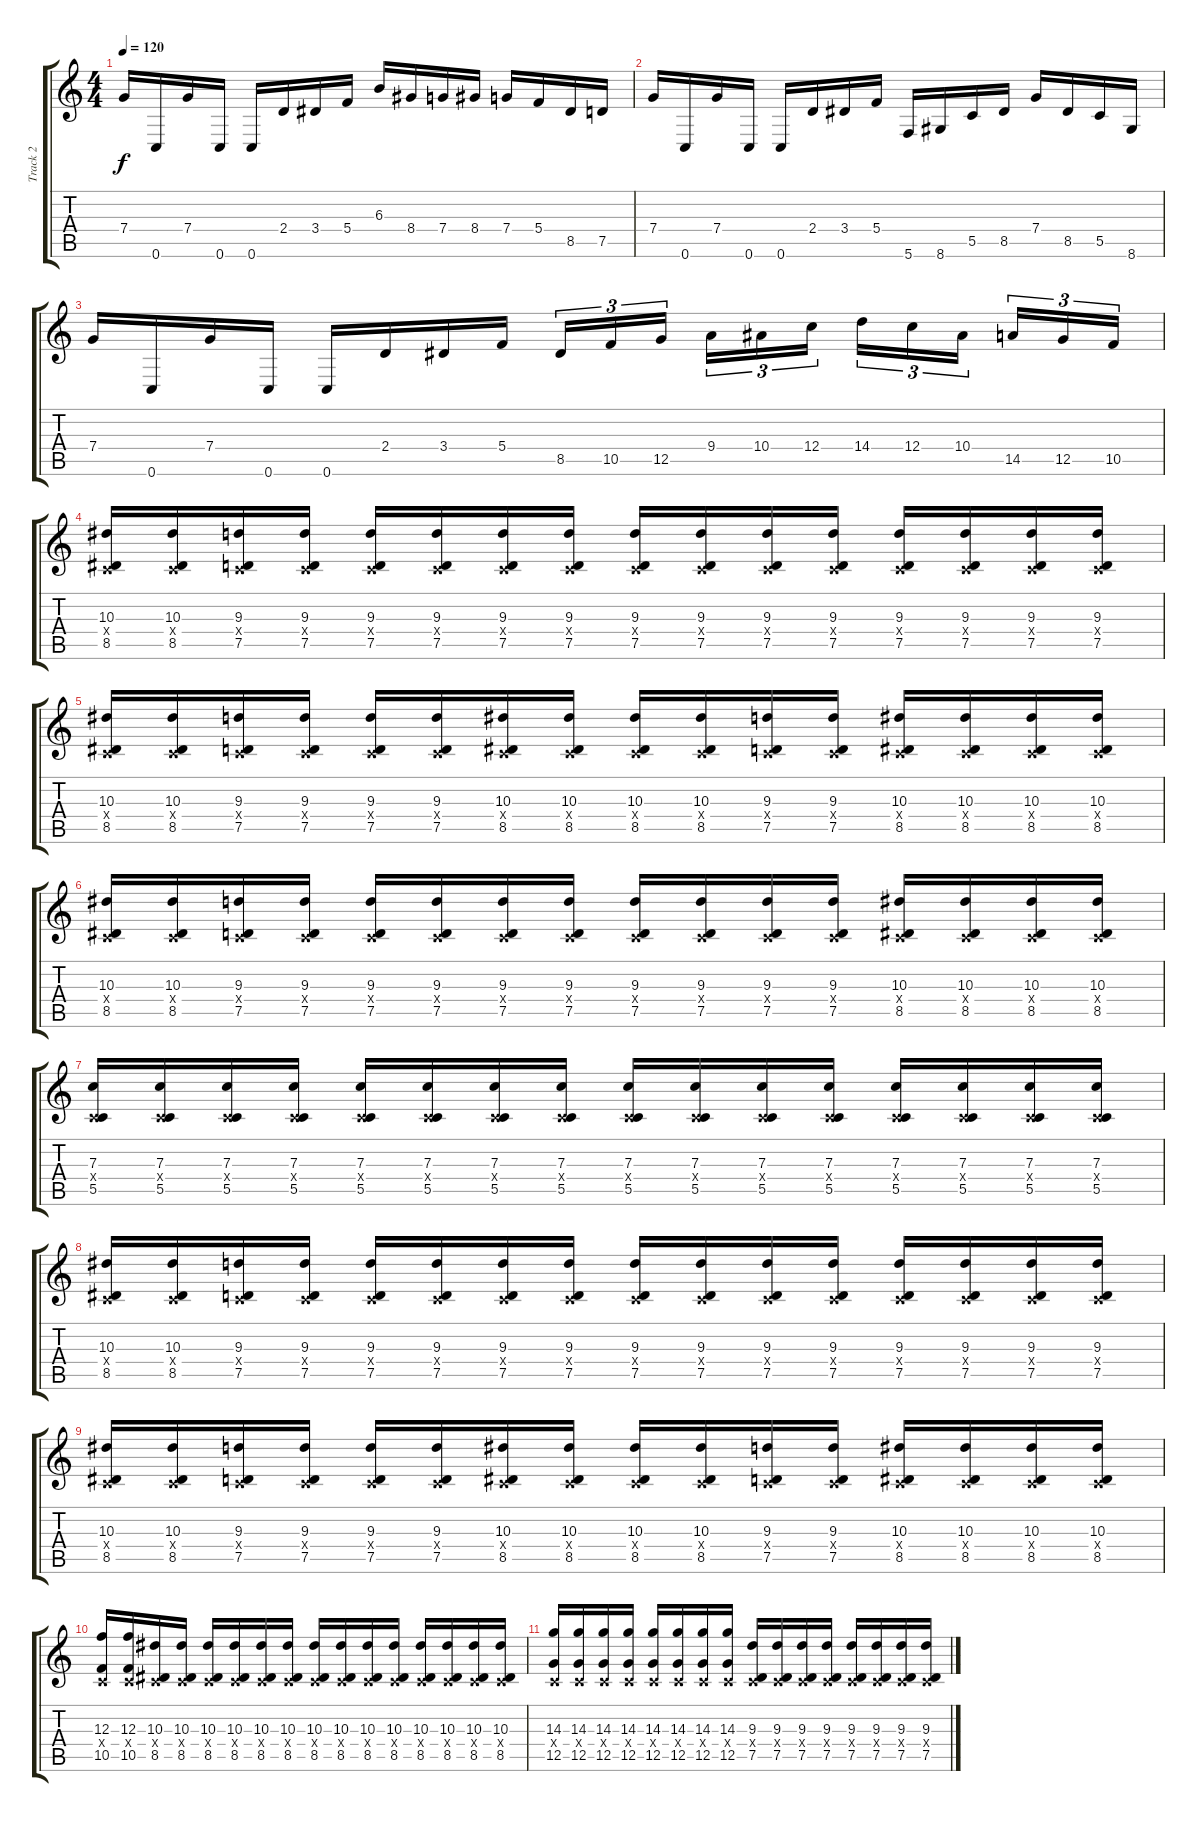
\track ("Track 2" "Track 2") {instrument distortionguitar}
\staff {score tabs}
\tuning (D4 A3 F3 C3 G2 C2) {hide}
\ts (4 4)
\tempo 120
\clef g2
\ks c
7.4.16{dy f} 0.6.16 7.4.16 0.6.16 0.6.16 2.4.16 3.4.16 5.4.16 6.3.16 8.4.16 7.4.16 8.4.16 7.4.16 5.4.16 8.5.16 7.5.16 |
7.4.16 0.6.16 7.4.16 0.6.16 0.6.16 2.4.16 3.4.16 5.4.16 5.6.16 8.6.16 5.5.16 8.5.16 7.4.16 8.5.16 5.5.16 8.6.16 |
7.4.16 0.6.16 7.4.16 0.6.16 0.6.16 2.4.16 3.4.16 5.4.16 8.5.16{tu (3 2)} 10.5.16{tu (3 2)} 12.5.16{tu (3 2) beam splitsecondary} 9.4.16{tu (3 2)} 10.4.16{tu (3 2)} 12.4.16{tu (3 2)} 14.4.16{tu (3 2)} 12.4.16{tu (3 2)} 10.4.16{tu (3 2) beam splitsecondary} 14.5.16{tu (3 2)} 12.5.16{tu (3 2)} 10.5.16{tu (3 2)} |
(10.3 0.4{x} 8.5).16 (10.3 0.4{x} 8.5).16 (9.3 0.4{x} 7.5).16 (9.3 0.4{x} 7.5).16 (9.3 0.4{x} 7.5).16 (9.3 0.4{x} 7.5).16 (9.3 0.4{x} 7.5).16 (9.3 0.4{x} 7.5).16 (9.3 0.4{x} 7.5).16 (9.3 0.4{x} 7.5).16 (9.3 0.4{x} 7.5).16 (9.3 0.4{x} 7.5).16 (9.3 0.4{x} 7.5).16 (9.3 0.4{x} 7.5).16 (9.3 0.4{x} 7.5).16 (9.3 0.4{x} 7.5).16 |
(10.3 0.4{x} 8.5).16 (10.3 0.4{x} 8.5).16 (9.3 0.4{x} 7.5).16 (9.3 0.4{x} 7.5).16 (9.3 0.4{x} 7.5).16 (9.3 0.4{x} 7.5).16 (10.3 0.4{x} 8.5).16 (10.3 0.4{x} 8.5).16 (10.3 0.4{x} 8.5).16 (10.3 0.4{x} 8.5).16 (9.3 0.4{x} 7.5).16 (9.3 0.4{x} 7.5).16 (10.3 0.4{x} 8.5).16 (10.3 0.4{x} 8.5).16 (10.3 0.4{x} 8.5).16 (10.3 0.4{x} 8.5).16 |
(10.3 0.4{x} 8.5).16 (10.3 0.4{x} 8.5).16 (9.3 0.4{x} 7.5).16 (9.3 0.4{x} 7.5).16 (9.3 0.4{x} 7.5).16 (9.3 0.4{x} 7.5).16 (9.3 0.4{x} 7.5).16 (9.3 0.4{x} 7.5).16 (9.3 0.4{x} 7.5).16 (9.3 0.4{x} 7.5).16 (9.3 0.4{x} 7.5).16 (9.3 0.4{x} 7.5).16 (10.3 0.4{x} 8.5).16 (10.3 0.4{x} 8.5).16 (10.3 0.4{x} 8.5).16 (10.3 0.4{x} 8.5).16 |
(7.3 0.4{x} 5.5).16 (7.3 0.4{x} 5.5).16 (7.3 0.4{x} 5.5).16 (7.3 0.4{x} 5.5).16 (7.3 0.4{x} 5.5).16 (7.3 0.4{x} 5.5).16 (7.3 0.4{x} 5.5).16 (7.3 0.4{x} 5.5).16 (7.3 0.4{x} 5.5).16 (7.3 0.4{x} 5.5).16 (7.3 0.4{x} 5.5).16 (7.3 0.4{x} 5.5).16 (7.3 0.4{x} 5.5).16 (7.3 0.4{x} 5.5).16 (7.3 0.4{x} 5.5).16 (7.3 0.4{x} 5.5).16 |
(10.3 0.4{x} 8.5).16 (10.3 0.4{x} 8.5).16 (9.3 0.4{x} 7.5).16 (9.3 0.4{x} 7.5).16 (9.3 0.4{x} 7.5).16 (9.3 0.4{x} 7.5).16 (9.3 0.4{x} 7.5).16 (9.3 0.4{x} 7.5).16 (9.3 0.4{x} 7.5).16 (9.3 0.4{x} 7.5).16 (9.3 0.4{x} 7.5).16 (9.3 0.4{x} 7.5).16 (9.3 0.4{x} 7.5).16 (9.3 0.4{x} 7.5).16 (9.3 0.4{x} 7.5).16 (9.3 0.4{x} 7.5).16 |
(10.3 0.4{x} 8.5).16 (10.3 0.4{x} 8.5).16 (9.3 0.4{x} 7.5).16 (9.3 0.4{x} 7.5).16 (9.3 0.4{x} 7.5).16 (9.3 0.4{x} 7.5).16 (10.3 0.4{x} 8.5).16 (10.3 0.4{x} 8.5).16 (10.3 0.4{x} 8.5).16 (10.3 0.4{x} 8.5).16 (9.3 0.4{x} 7.5).16 (9.3 0.4{x} 7.5).16 (10.3 0.4{x} 8.5).16 (10.3 0.4{x} 8.5).16 (10.3 0.4{x} 8.5).16 (10.3 0.4{x} 8.5).16 |
(12.3 0.4{x} 10.5).16 (12.3 0.4{x} 10.5).16 (10.3 0.4{x} 8.5).16 (10.3 0.4{x} 8.5).16 (10.3 0.4{x} 8.5).16 (10.3 0.4{x} 8.5).16 (10.3 0.4{x} 8.5).16 (10.3 0.4{x} 8.5).16 (10.3 0.4{x} 8.5).16 (10.3 0.4{x} 8.5).16 (10.3 0.4{x} 8.5).16 (10.3 0.4{x} 8.5).16 (10.3 0.4{x} 8.5).16 (10.3 0.4{x} 8.5).16 (10.3 0.4{x} 8.5).16 (10.3 0.4{x} 8.5).16 |
(14.3 0.4{x} 12.5).16 (14.3 0.4{x} 12.5).16 (14.3 0.4{x} 12.5).16 (14.3 0.4{x} 12.5).16 (14.3 0.4{x} 12.5).16 (14.3 0.4{x} 12.5).16 (14.3 0.4{x} 12.5).16 (14.3 0.4{x} 12.5).16 (9.3 0.4{x} 7.5).16 (9.3 0.4{x} 7.5).16 (9.3 0.4{x} 7.5).16 (9.3 0.4{x} 7.5).16 (9.3 0.4{x} 7.5).16 (9.3 0.4{x} 7.5).16 (9.3 0.4{x} 7.5).16 (9.3 0.4{x} 7.5).16
